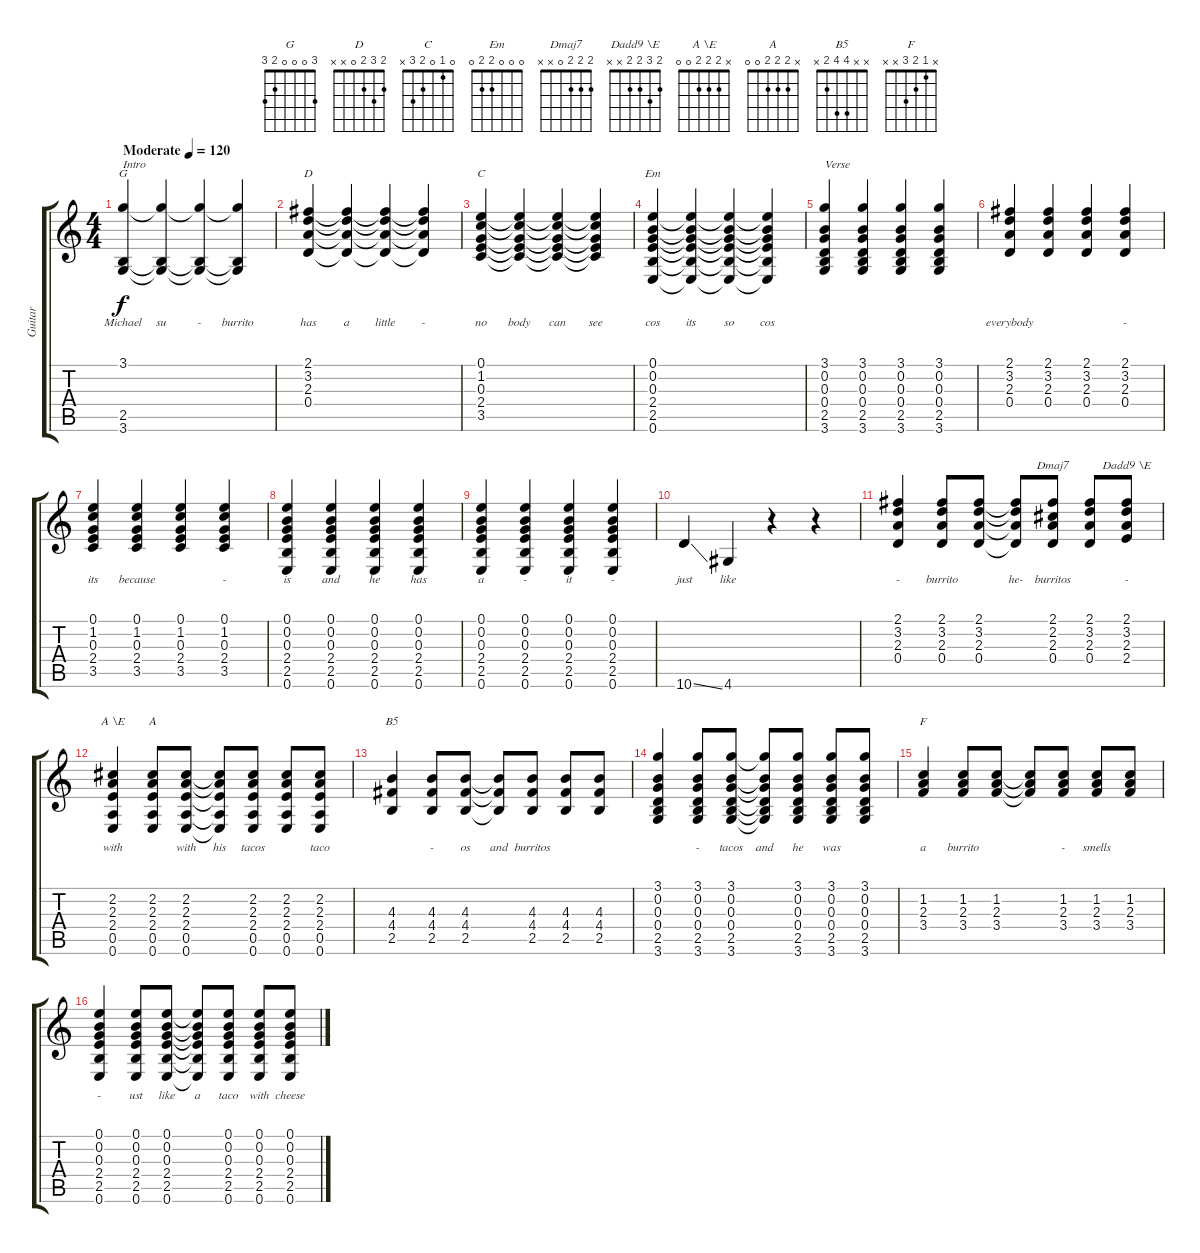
\track ("Guitar" "Guitar") {instrument acousticguitarsteel}
\staff {score tabs}
\tuning (E4 B3 G3 D3 A2 E2) {hide}
\chord ("G" 3 0 0 0 2 3)
\chord ("D" 2 3 2 0 x x)
\chord ("C" 0 1 0 2 3 x)
\chord ("Em" 0 0 0 2 2 0)
\chord ("Dmaj7" 2 2 2 0 x x)
\chord ("Dadd9 \\E" 2 3 2 2 x x)
\chord ("A \\E" x 2 2 2 0 0)
\chord ("A" x 2 2 2 0 0)
\chord ("B5" x x 4 4 2 x)
\chord ("F" x 1 2 3 x x)
\ts (4 4)
\tempo (120 "Moderate")
\clef g2
\ks c
(3.1 2.5 3.6).4{ch "G" txt "Intro" lyrics (0 "Michael") lyrics (1 "") lyrics (2 "") lyrics (3 "") lyrics (4 "") dy f instrument acousticguitarsteel} (3.1{t} 2.5{t} 3.6{t}).4{lyrics (0 "su") lyrics (1 "") lyrics (2 "") lyrics (3 "") lyrics (4 "")} (3.1{t} 2.5{t} 3.6{t}).4{lyrics (0 "-") lyrics (1 "") lyrics (2 "") lyrics (3 "") lyrics (4 "")} (3.1{t} 2.5{t} 3.6{t}).4{lyrics (0 "burrito") lyrics (1 "") lyrics (2 "") lyrics (3 "") lyrics (4 "")} |
(2.1 3.2 2.3 0.4).4{ch "D" lyrics (0 "has") lyrics (1 "") lyrics (2 "") lyrics (3 "") lyrics (4 "")} (2.1{t} 3.2{t} 2.3{t} 0.4{t}).4{lyrics (0 "a") lyrics (1 "") lyrics (2 "") lyrics (3 "") lyrics (4 "")} (2.1{t} 3.2{t} 2.3{t} 0.4{t}).4{lyrics (0 "little") lyrics (1 "") lyrics (2 "") lyrics (3 "") lyrics (4 "")} (2.1{t} 3.2{t} 2.3{t} 0.4{t}).4{lyrics (0 "-") lyrics (1 "") lyrics (2 "") lyrics (3 "") lyrics (4 "")} |
(0.1 1.2 0.3 2.4 3.5).4{ch "C" lyrics (0 "no") lyrics (1 "") lyrics (2 "") lyrics (3 "") lyrics (4 "")} (0.1{t} 1.2{t} 0.3{t} 2.4{t} 3.5{t}).4{lyrics (0 "body") lyrics (1 "") lyrics (2 "") lyrics (3 "") lyrics (4 "")} (0.1{t} 1.2{t} 0.3{t} 2.4{t} 3.5{t}).4{lyrics (0 "can") lyrics (1 "") lyrics (2 "") lyrics (3 "") lyrics (4 "")} (0.1{t} 1.2{t} 0.3{t} 2.4{t} 3.5{t}).4{lyrics (0 "see") lyrics (1 "") lyrics (2 "") lyrics (3 "") lyrics (4 "")} |
(0.1 0.2 0.3 2.4 2.5 0.6).4{ch "Em" lyrics (0 "cos") lyrics (1 "") lyrics (2 "") lyrics (3 "") lyrics (4 "")} (0.1{t} 0.2{t} 0.3{t} 2.4{t} 2.5{t} 0.6{t}).4{lyrics (0 "its") lyrics (1 "") lyrics (2 "") lyrics (3 "") lyrics (4 "")} (0.1{t} 0.2{t} 0.3{t} 2.4{t} 2.5{t} 0.6{t}).4{lyrics (0 "so") lyrics (1 "") lyrics (2 "") lyrics (3 "") lyrics (4 "")} (0.1{t} 0.2{t} 0.3{t} 2.4{t} 2.5{t} 0.6{t}).4{lyrics (0 "cos") lyrics (1 "") lyrics (2 "") lyrics (3 "") lyrics (4 "")} |
(3.1 0.2 0.3 0.4 2.5 3.6).4{txt "Verse" lyrics (0 "") lyrics (1 "") lyrics (2 "") lyrics (3 "") lyrics (4 "")} (3.1 0.2 0.3 0.4 2.5 3.6).4{lyrics (0 "") lyrics (1 "") lyrics (2 "") lyrics (3 "") lyrics (4 "")} (3.1 0.2 0.3 0.4 2.5 3.6).4{lyrics (0 "") lyrics (1 "") lyrics (2 "") lyrics (3 "") lyrics (4 "")} (3.1 0.2 0.3 0.4 2.5 3.6).4{lyrics (0 "") lyrics (1 "") lyrics (2 "") lyrics (3 "") lyrics (4 "")} |
(2.1 3.2 2.3 0.4).4{lyrics (0 "everybody") lyrics (1 "") lyrics (2 "") lyrics (3 "") lyrics (4 "")} (2.1 3.2 2.3 0.4).4{lyrics (0 "") lyrics (1 "") lyrics (2 "") lyrics (3 "") lyrics (4 "")} (2.1 3.2 2.3 0.4).4{lyrics (0 "") lyrics (1 "") lyrics (2 "") lyrics (3 "") lyrics (4 "")} (2.1 3.2 2.3 0.4).4{lyrics (0 "-") lyrics (1 "") lyrics (2 "") lyrics (3 "") lyrics (4 "")} |
(0.1 1.2 0.3 2.4 3.5).4{lyrics (0 "its") lyrics (1 "") lyrics (2 "") lyrics (3 "") lyrics (4 "")} (0.1 1.2 0.3 2.4 3.5).4{lyrics (0 "because") lyrics (1 "") lyrics (2 "") lyrics (3 "") lyrics (4 "")} (0.1 1.2 0.3 2.4 3.5).4{lyrics (0 "") lyrics (1 "") lyrics (2 "") lyrics (3 "") lyrics (4 "")} (0.1 1.2 0.3 2.4 3.5).4{lyrics (0 "-") lyrics (1 "") lyrics (2 "") lyrics (3 "") lyrics (4 "")} |
(0.1 0.2 0.3 2.4 2.5 0.6).4{lyrics (0 "is") lyrics (1 "") lyrics (2 "") lyrics (3 "") lyrics (4 "")} (0.1 0.2 0.3 2.4 2.5 0.6).4{lyrics (0 "and") lyrics (1 "") lyrics (2 "") lyrics (3 "") lyrics (4 "")} (0.1 0.2 0.3 2.4 2.5 0.6).4{lyrics (0 "he") lyrics (1 "") lyrics (2 "") lyrics (3 "") lyrics (4 "")} (0.1 0.2 0.3 2.4 2.5 0.6).4{lyrics (0 "has") lyrics (1 "") lyrics (2 "") lyrics (3 "") lyrics (4 "")} |
(0.1 0.2 0.3 2.4 2.5 0.6).4{lyrics (0 "a") lyrics (1 "") lyrics (2 "") lyrics (3 "") lyrics (4 "")} (0.1 0.2 0.3 2.4 2.5 0.6).4{lyrics (0 "-") lyrics (1 "") lyrics (2 "") lyrics (3 "") lyrics (4 "")} (0.1 0.2 0.3 2.4 2.5 0.6).4{lyrics (0 "it") lyrics (1 "") lyrics (2 "") lyrics (3 "") lyrics (4 "")} (0.1 0.2 0.3 2.4 2.5 0.6).4{lyrics (0 "-") lyrics (1 "") lyrics (2 "") lyrics (3 "") lyrics (4 "")} |
10.6{ss}.4{lyrics (0 "just") lyrics (1 "") lyrics (2 "") lyrics (3 "") lyrics (4 "")} 4.6.4{lyrics (0 "like") lyrics (1 "") lyrics (2 "") lyrics (3 "") lyrics (4 "")} r.4 r.4 |
(2.1 3.2 2.3 0.4).4{lyrics (0 "-") lyrics (1 "") lyrics (2 "") lyrics (3 "") lyrics (4 "")} (2.1 3.2 2.3 0.4).8{lyrics (0 "burrito") lyrics (1 "") lyrics (2 "") lyrics (3 "") lyrics (4 "")} (2.1 3.2 2.3 0.4).8{lyrics (0 "") lyrics (1 "") lyrics (2 "") lyrics (3 "") lyrics (4 "")} (2.1{t} 3.2{t} 2.3{t} 0.4{t}).8{lyrics (0 "he-") lyrics (1 "") lyrics (2 "") lyrics (3 "") lyrics (4 "")} (2.1 2.2 2.3 0.4).8{ch "Dmaj7" lyrics (0 "burritos") lyrics (1 "") lyrics (2 "") lyrics (3 "") lyrics (4 "")} (2.1 3.2 2.3 0.4).8{lyrics (0 "") lyrics (1 "") lyrics (2 "") lyrics (3 "") lyrics (4 "")} (2.1 3.2 2.3 2.4).8{ch "Dadd9 \\E" lyrics (0 "-") lyrics (1 "") lyrics (2 "") lyrics (3 "") lyrics (4 "")} |
(2.2 2.3 2.4 0.5 0.6).4{ch "A \\E" lyrics (0 "with") lyrics (1 "") lyrics (2 "") lyrics (3 "") lyrics (4 "")} (2.2 2.3 2.4 0.5 0.6).8{ch "A" lyrics (0 "") lyrics (1 "") lyrics (2 "") lyrics (3 "") lyrics (4 "")} (2.2 2.3 2.4 0.5 0.6).8{lyrics (0 "with") lyrics (1 "") lyrics (2 "") lyrics (3 "") lyrics (4 "")} (2.2{t} 2.3{t} 2.4{t} 0.5{t} 0.6{t}).8{lyrics (0 "his") lyrics (1 "") lyrics (2 "") lyrics (3 "") lyrics (4 "")} (2.2 2.3 2.4 0.5 0.6).8{lyrics (0 "tacos") lyrics (1 "") lyrics (2 "") lyrics (3 "") lyrics (4 "")} (2.2 2.3 2.4 0.5 0.6).8{lyrics (0 "") lyrics (1 "") lyrics (2 "") lyrics (3 "") lyrics (4 "")} (2.2 2.3 2.4 0.5 0.6).8{lyrics (0 "taco") lyrics (1 "") lyrics (2 "") lyrics (3 "") lyrics (4 "")} |
(4.3 4.4 2.5).4{ch "B5" lyrics (0 "") lyrics (1 "") lyrics (2 "") lyrics (3 "") lyrics (4 "")} (4.3 4.4 2.5).8{lyrics (0 "-") lyrics (1 "") lyrics (2 "") lyrics (3 "") lyrics (4 "")} (4.3 4.4 2.5).8{lyrics (0 "os") lyrics (1 "") lyrics (2 "") lyrics (3 "") lyrics (4 "")} (4.3{t} 4.4{t} 2.5{t}).8{lyrics (0 "and") lyrics (1 "") lyrics (2 "") lyrics (3 "") lyrics (4 "")} (4.3 4.4 2.5).8{lyrics (0 "burritos") lyrics (1 "") lyrics (2 "") lyrics (3 "") lyrics (4 "")} (4.3 4.4 2.5).8{lyrics (0 "") lyrics (1 "") lyrics (2 "") lyrics (3 "") lyrics (4 "")} (4.3 4.4 2.5).8{lyrics (0 "") lyrics (1 "") lyrics (2 "") lyrics (3 "") lyrics (4 "")} |
(3.1 0.2 0.3 0.4 2.5 3.6).4{lyrics (0 "") lyrics (1 "") lyrics (2 "") lyrics (3 "") lyrics (4 "")} (3.1 0.2 0.3 0.4 2.5 3.6).8{lyrics (0 "-") lyrics (1 "") lyrics (2 "") lyrics (3 "") lyrics (4 "")} (3.1 0.2 0.3 0.4 2.5 3.6).8{lyrics (0 "tacos") lyrics (1 "") lyrics (2 "") lyrics (3 "") lyrics (4 "")} (3.1{t} 0.2{t} 0.3{t} 0.4{t} 2.5{t} 3.6{t}).8{lyrics (0 "and") lyrics (1 "") lyrics (2 "") lyrics (3 "") lyrics (4 "")} (3.1 0.2 0.3 0.4 2.5 3.6).8{lyrics (0 "he") lyrics (1 "") lyrics (2 "") lyrics (3 "") lyrics (4 "")} (3.1 0.2 0.3 0.4 2.5 3.6).8{lyrics (0 "was") lyrics (1 "") lyrics (2 "") lyrics (3 "") lyrics (4 "")} (3.1 0.2 0.3 0.4 2.5 3.6).8{lyrics (0 "") lyrics (1 "") lyrics (2 "") lyrics (3 "") lyrics (4 "")} |
(1.2 2.3 3.4).4{ch "F" lyrics (0 "a") lyrics (1 "") lyrics (2 "") lyrics (3 "") lyrics (4 "")} (1.2 2.3 3.4).8{lyrics (0 "burrito") lyrics (1 "") lyrics (2 "") lyrics (3 "") lyrics (4 "")} (1.2 2.3 3.4).8{lyrics (0 "") lyrics (1 "") lyrics (2 "") lyrics (3 "") lyrics (4 "")} (1.2{t} 2.3{t} 3.4{t}).8{lyrics (0 "") lyrics (1 "") lyrics (2 "") lyrics (3 "") lyrics (4 "")} (1.2 2.3 3.4).8{lyrics (0 "-") lyrics (1 "") lyrics (2 "") lyrics (3 "") lyrics (4 "")} (1.2 2.3 3.4).8{lyrics (0 "smells") lyrics (1 "") lyrics (2 "") lyrics (3 "") lyrics (4 "")} (1.2 2.3 3.4).8{lyrics (0 "") lyrics (1 "") lyrics (2 "") lyrics (3 "") lyrics (4 "")} |
(0.1 0.2 0.3 2.4 2.5 0.6).4{lyrics (0 "-") lyrics (1 "") lyrics (2 "") lyrics (3 "") lyrics (4 "")} (0.1 0.2 0.3 2.4 2.5 0.6).8{lyrics (0 "ust") lyrics (1 "") lyrics (2 "") lyrics (3 "") lyrics (4 "")} (0.1 0.2 0.3 2.4 2.5 0.6).8{lyrics (0 "like") lyrics (1 "") lyrics (2 "") lyrics (3 "") lyrics (4 "")} (0.1{t} 0.2{t} 0.3{t} 2.4{t} 2.5{t} 0.6{t}).8{lyrics (0 "a") lyrics (1 "") lyrics (2 "") lyrics (3 "") lyrics (4 "")} (0.1 0.2 0.3 2.4 2.5 0.6).8{lyrics (0 "taco") lyrics (1 "") lyrics (2 "") lyrics (3 "") lyrics (4 "")} (0.1 0.2 0.3 2.4 2.5 0.6).8{lyrics (0 "with") lyrics (1 "") lyrics (2 "") lyrics (3 "") lyrics (4 "")} (0.1 0.2 0.3 2.4 2.5 0.6).8{lyrics (0 "cheese") lyrics (1 "") lyrics (2 "") lyrics (3 "") lyrics (4 "")}
